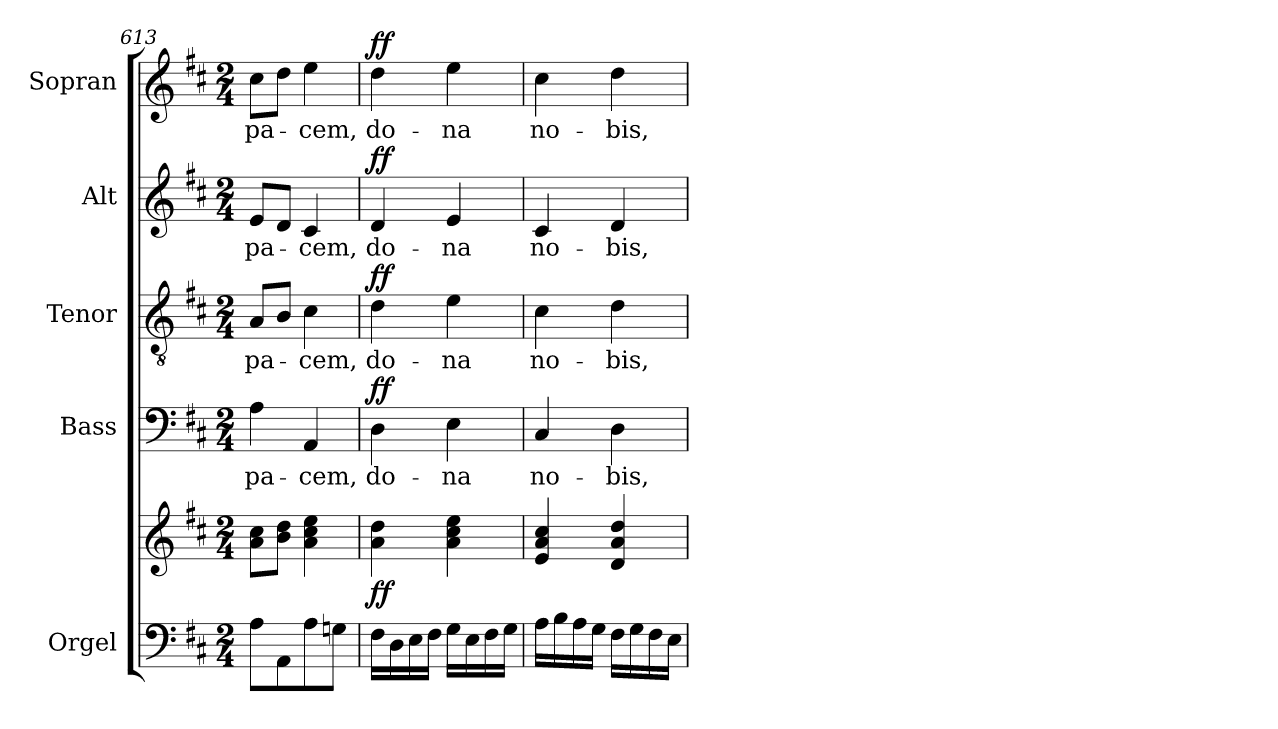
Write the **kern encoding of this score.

**kern	**kern	**dynam	**kern	**text	**dynam	**kern	**text	**dynam	**kern	**text	**dynam	**kern	**text	**dynam
*part5	*part5	*part5	*part4	*part4	*part4	*part3	*part3	*part3	*part2	*part2	*part2	*part1	*part1	*part1
*staff6	*staff5	*staff5/6	*staff4	*staff4	*staff4	*staff3	*staff3	*staff3	*staff2	*staff2	*staff2	*staff1	*staff1	*staff1
*I"Orgel	*	*	*I"Bass	*	*	*I"Tenor	*	*	*I"Alt	*	*	*I"Sopran	*	*
*I'Org.	*	*	*I'B.	*	*	*I'T.	*	*	*I'A.	*	*	*I'S.	*	*
*clefF4	*clefG2	*	*clefF4	*	*	*clefGv2	*	*	*clefG2	*	*	*clefG2	*	*
*k[f#c#]	*k[f#c#]	*	*k[f#c#]	*	*	*k[f#c#]	*	*	*k[f#c#]	*	*	*k[f#c#]	*	*
*D:	*D:	*	*D:	*	*	*D:	*	*	*D:	*	*	*D:	*	*
*M2/4	*M2/4	*	*M2/4	*	*	*M2/4	*	*	*M2/4	*	*	*M2/4	*	*
=613	=613	=613	=613	=613	=613	=613	=613	=613	=613	=613	=613	=613	=613	=613
!	!	!	!	!LO:LY:b	!	!	!LO:LY:b	!	!	!LO:LY:b	!	!	!LO:LY:b	!
8A\L	8a\ 8cc#\L	.	4A\	pa-	.	8A/L	pa-	.	8e/L	pa-	.	8cc#\L	pa-	.
8AA\	8b\ 8dd\J	.	.	.	.	8B/J	.	.	8d/J	.	.	8dd\J	.	.
!	!	!	!	!LO:LY:b	!	!	!LO:LY:b	!	!	!LO:LY:b	!	!	!LO:LY:b	!
8A\	4a\ 4cc#\ 4ee\	.	4AA/	-cem,	.	4c#\	-cem,	.	4c#/	-cem,	.	4ee\	-cem,	.
8Gn\J	.	.	.	.	.	.	.	.	.	.	.	.	.	.
=614	=614	=614	=614	=614	=614	=614	=614	=614	=614	=614	=614	=614	=614	=614
!	!	!LO:DY:b	!	!LO:LY:b	!LO:DY:a	!	!LO:LY:b	!LO:DY:a	!	!LO:LY:b	!LO:DY:a	!	!LO:LY:b	!LO:DY:a
16F#\LL	4a\ 4dd\	ff	4D\	do-	ff	4d\	do-	ff	4d/	do-	ff	4dd\	do-	ff
16D\	.	.	.	.	.	.	.	.	.	.	.	.	.	.
16E\	.	.	.	.	.	.	.	.	.	.	.	.	.	.
16F#\JJ	.	.	.	.	.	.	.	.	.	.	.	.	.	.
!	!	!	!	!LO:LY:b	!	!	!LO:LY:b	!	!	!LO:LY:b	!	!	!LO:LY:b	!
16G\LL	4a\ 4cc#\ 4ee\	.	4E\	-na	.	4e\	-na	.	4e/	-na	.	4ee\	-na	.
16E\	.	.	.	.	.	.	.	.	.	.	.	.	.	.
16F#\	.	.	.	.	.	.	.	.	.	.	.	.	.	.
16G\JJ	.	.	.	.	.	.	.	.	.	.	.	.	.	.
=615	=615	=615	=615	=615	=615	=615	=615	=615	=615	=615	=615	=615	=615	=615
!	!	!	!	!LO:LY:b	!	!	!LO:LY:b	!	!	!LO:LY:b	!	!	!LO:LY:b	!
16A\LL	4e/ 4a/ 4cc#/	.	4C#/	no-	.	4c#\	no-	.	4c#/	no-	.	4cc#\	no-	.
16B\	.	.	.	.	.	.	.	.	.	.	.	.	.	.
16A\	.	.	.	.	.	.	.	.	.	.	.	.	.	.
16G\JJ	.	.	.	.	.	.	.	.	.	.	.	.	.	.
!	!	!	!	!LO:LY:b	!	!	!LO:LY:b	!	!	!LO:LY:b	!	!	!LO:LY:b	!
16F#\LL	4d/ 4a/ 4dd/	.	4D\	-bis,	.	4d\	-bis,	.	4d/	-bis,	.	4dd\	-bis,	.
16G\	.	.	.	.	.	.	.	.	.	.	.	.	.	.
16F#\	.	.	.	.	.	.	.	.	.	.	.	.	.	.
16E\JJ	.	.	.	.	.	.	.	.	.	.	.	.	.	.
=	=	=	=	=	=	=	=	=	=	=	=	=	=	=
*-	*-	*-	*-	*-	*-	*-	*-	*-	*-	*-	*-	*-	*-	*-
